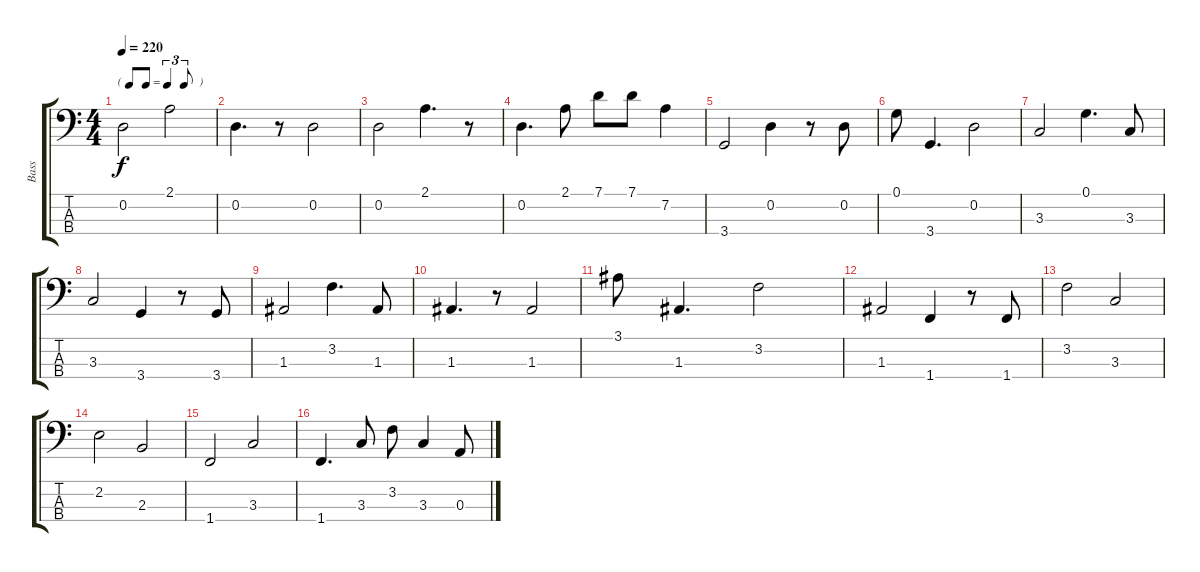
\track ("Bass" "Bass") {instrument acousticbass}
\staff {score tabs}
\tuning (G2 D2 A1 E1) {hide}
\ts (4 4)
\tf triplet8th
\tempo 220
\clef f4
\ks c
0.2.2{dy f} 2.1.2 |
0.2.4{d} r.8 0.2.2 |
0.2.2 2.1.4{d} r.8 |
0.2.4{d} 2.1.8 7.1.8 7.1.8 7.2.4 |
3.4.2 0.2.4 r.8 0.2.8 |
0.1.8 3.4.4{d} 0.2.2 |
3.3.2 0.1.4{d} 3.3.8 |
3.3.2 3.4.4 r.8 3.4.8 |
1.3.2 3.2.4{d} 1.3.8 |
1.3.4{d} r.8 1.3.2 |
3.1.8 1.3.4{d} 3.2.2 |
1.3.2 1.4.4 r.8 1.4.8 |
3.2.2 3.3.2 |
2.2.2 2.3.2 |
1.4.2 3.3.2 |
1.4.4{d} 3.3.8 3.2.8 3.3.4 0.3.8
